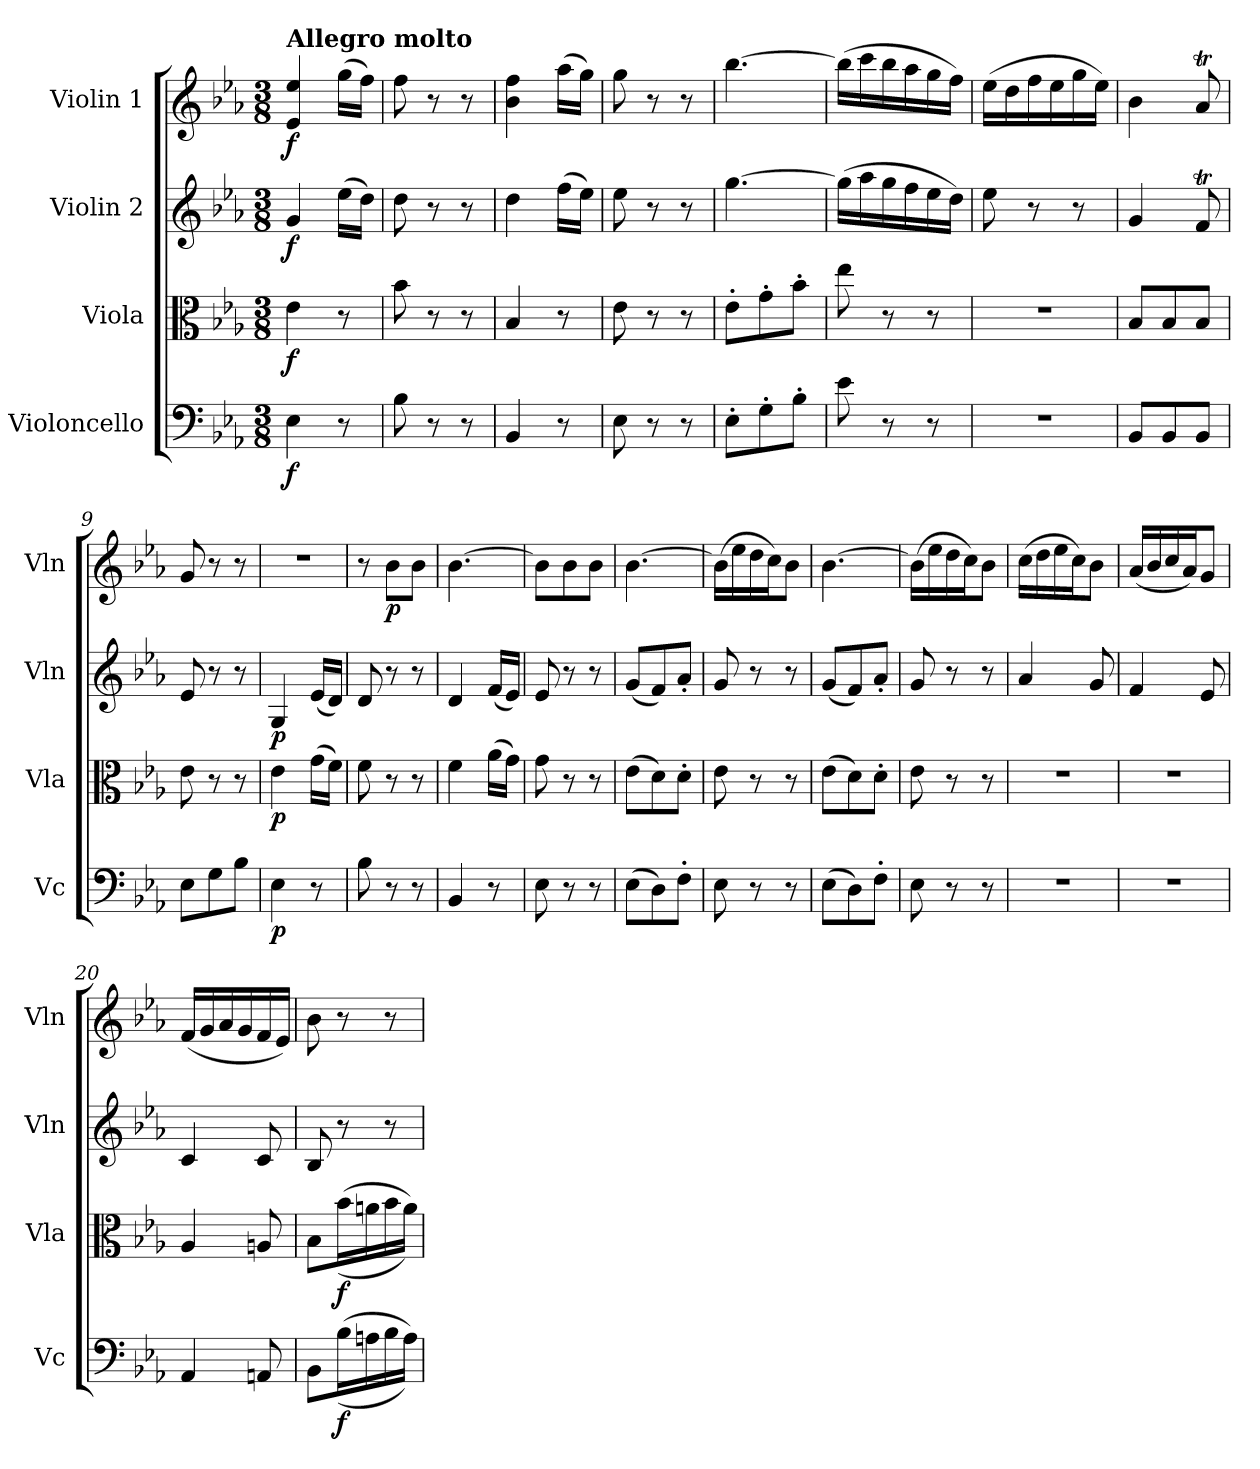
**kern	**dynam	**kern	**dynam	**kern	**dynam	**kern	**dynam
*part4	*part4	*part3	*part3	*part2	*part2	*part1	*part1
*staff4	*staff4	*staff3	*staff3	*staff2	*staff2	*staff1	*staff1
*I"Violoncello	*	*I"Viola	*	*I"Violin 2	*	*I"Violin 1	*
*I'Vc	*	*I'Vla	*	*I'Vln	*	*I'Vln	*
*clefF4	*	*clefC3	*	*clefG2	*	*clefG2	*
*k[b-e-a-]	*	*k[b-e-a-]	*	*k[b-e-a-]	*	*k[b-e-a-]	*
*M3/8	*	*M3/8	*	*M3/8	*	*M3/8	*
=1	=1	=1	=1	=1	=1	=1	=1
!	!	!	!	!	!	!LO:TX:a:B:t=Allegro molto	!
!	!LO:DY:b	!	!LO:DY:b	!	!LO:DY:b	!	!LO:DY:b
4E-\	f	4e-\	f	4g/	f	4e-/ 4ee-/	f
8r	.	8r	.	(>16ee-\LL	.	(>16gg\LL	.
.	.	.	.	16dd\JJ)	.	16ff\JJ)	.
=2	=2	=2	=2	=2	=2	=2	=2
8B-\	.	8b-\	.	8dd\	.	8ff\	.
8r	.	8r	.	8r	.	8r	.
8r	.	8r	.	8r	.	8r	.
=3	=3	=3	=3	=3	=3	=3	=3
4BB-/	.	4B-/	.	4dd\	.	4b-\ 4ff\	.
8r	.	8r	.	(>16ff\LL	.	(>16aa-\LL	.
.	.	.	.	16ee-\JJ)	.	16gg\JJ)	.
=4	=4	=4	=4	=4	=4	=4	=4
8E-\	.	8e-\	.	8ee-\	.	8gg\	.
8r	.	8r	.	8r	.	8r	.
8r	.	8r	.	8r	.	8r	.
=5	=5	=5	=5	=5	=5	=5	=5
8E-'\L	.	8e-'\L	.	[4.gg\	.	[4.bb-\	.
8G'\	.	8g'\	.	.	.	.	.
8B-'\J	.	8b-'\J	.	.	.	.	.
=6	=6	=6	=6	=6	=6	=6	=6
8e-\	.	8ee-\	.	(>16gg\LL]	.	(>16bb-\LL]	.
.	.	.	.	16aa-\	.	16ccc\	.
8r	.	8r	.	16gg\	.	16bb-\	.
.	.	.	.	16ff\	.	16aa-\	.
8r	.	8r	.	16ee-\	.	16gg\	.
.	.	.	.	16dd\JJ)	.	16ff\JJ)	.
!!LO:LB:g=z
=7	=7	=7	=7	=7	=7	=7	=7
4.r	.	4.r	.	8ee-\	.	(>16ee-\LL	.
.	.	.	.	.	.	16dd\	.
.	.	.	.	8r	.	16ff\	.
.	.	.	.	.	.	16ee-\	.
.	.	.	.	8r	.	16gg\	.
.	.	.	.	.	.	16ee-\JJ)	.
=8	=8	=8	=8	=8	=8	=8	=8
8BB-/L	.	8B-/L	.	4g/	.	4b-\	.
8BB-/	.	8B-/	.	.	.	.	.
8BB-/J	.	8B-/J	.	8fT/	.	8a-T/	.
=9	=9	=9	=9	=9	=9	=9	=9
8E-\L	.	8e-\	.	8e-/	.	8g/	.
8G\	.	8r	.	8r	.	8r	.
8B-\J	.	8r	.	8r	.	8r	.
=10	=10	=10	=10	=10	=10	=10	=10
!	!LO:DY:b	!	!LO:DY:b	!	!LO:DY:b	!	!
4E-\	p	4e-\	p	4G/	p	4.r	.
8r	.	(>16g\LL	.	(<16e-/LL	.	.	.
.	.	16f\JJ)	.	16d/JJ)	.	.	.
=11	=11	=11	=11	=11	=11	=11	=11
8B-\	.	8f\	.	8d/	.	8r	.
!	!	!	!	!	!	!	!LO:DY:b
8r	.	8r	.	8r	.	8b-\L	p
8r	.	8r	.	8r	.	8b-\J	.
=12	=12	=12	=12	=12	=12	=12	=12
4BB-/	.	4f\	.	4d/	.	[4.b-\	.
8r	.	(>16a-\LL	.	(<16f/LL	.	.	.
.	.	16g\JJ)	.	16e-/JJ)	.	.	.
=13	=13	=13	=13	=13	=13	=13	=13
8E-\	.	8g\	.	8e-/	.	8b-\L]	.
8r	.	8r	.	8r	.	8b-\	.
8r	.	8r	.	8r	.	8b-\J	.
!!LO:LB:g=z
=14	=14	=14	=14	=14	=14	=14	=14
(>8E-\L	.	(>8e-\L	.	(<8g/L	.	[4.b-\	.
8D\)	.	8d\)	.	8f/)	.	.	.
8F'\J	.	8d'\J	.	8a-'/J	.	.	.
=15	=15	=15	=15	=15	=15	=15	=15
8E-\	.	8e-\	.	8g/	.	(>16b-\LL]	.
.	.	.	.	.	.	16ee-\	.
8r	.	8r	.	8r	.	16dd\	.
.	.	.	.	.	.	16cc\J)	.
8r	.	8r	.	8r	.	8b-\J	.
=16	=16	=16	=16	=16	=16	=16	=16
(>8E-\L	.	(>8e-\L	.	(<8g/L	.	[4.b-\	.
8D\)	.	8d\)	.	8f/)	.	.	.
8F'\J	.	8d'\J	.	8a-'/J	.	.	.
=17	=17	=17	=17	=17	=17	=17	=17
8E-\	.	8e-\	.	8g/	.	(>16b-\LL]	.
.	.	.	.	.	.	16ee-\	.
8r	.	8r	.	8r	.	16dd\	.
.	.	.	.	.	.	16cc\J)	.
8r	.	8r	.	8r	.	8b-\J	.
=18	=18	=18	=18	=18	=18	=18	=18
4.r	.	4.r	.	4a-/	.	(>16cc\LL	.
.	.	.	.	.	.	16dd\	.
.	.	.	.	.	.	16ee-\	.
.	.	.	.	.	.	16cc\J)	.
.	.	.	.	8g/	.	8b-\J	.
=19	=19	=19	=19	=19	=19	=19	=19
4.r	.	4.r	.	4f/	.	(<16a-/LL	.
.	.	.	.	.	.	16b-/	.
.	.	.	.	.	.	16cc/	.
.	.	.	.	.	.	16a-/J)	.
.	.	.	.	8e-/	.	8g/J	.
!!LO:LB:g=z
=20	=20	=20	=20	=20	=20	=20	=20
4AA-/	.	4A-/	.	4c/	.	(<16f/LL	.
.	.	.	.	.	.	16g/	.
.	.	.	.	.	.	16a-/	.
.	.	.	.	.	.	16g/	.
8AAn/	.	8An/	.	8c/	.	16f/	.
.	.	.	.	.	.	16e-/JJ)	.
=21	=21	=21	=21	=21	=21	=21	=21
8BB-\L	.	8B-\L	.	8B-/	.	8b-\	.
!	!LO:DY:b	!	!LO:DY:b	!	!	!	!
(>(>16B-\L	f	(>(>16b-\L	f	8r	.	8r	.
16An\	.	16an\	.	.	.	.	.
16B-\	.	16b-\	.	8r	.	8r	.
16A\JJ))	.	16a\JJ))	.	.	.	.	.
=	=	=	=	=	=	=	=
*-	*-	*-	*-	*-	*-	*-	*-
